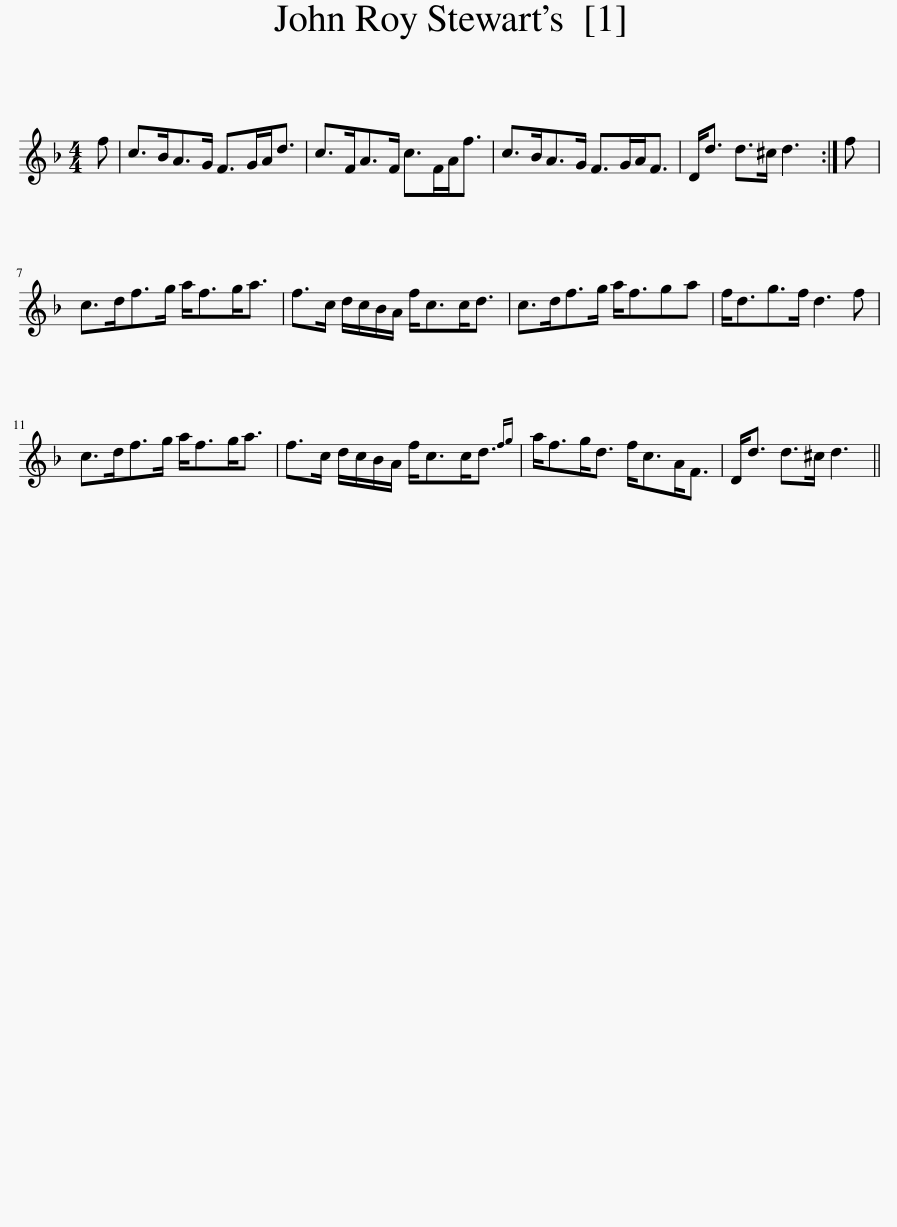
X:1
L:1/8
M:4/4
I:linebreak $
K:Dmin
V:1 treble
V:1
 f | c>BA>G F>GA<d | c>FA>F c>FA<f | c>BA>G F>GA<F | D<d d>^c d3 :| %5
 f |$ c>df>g a<fg<a | f>c d/c/B/A/ f<cc<d | c>df>g a<fga | f<dg>f d3 f |$ %10
 c>df>g a<fg<a | f>c d/c/B/A/ f<cc<d{fg} | a<fg<d f<cA<F | D<d d>^c d3 || %14
